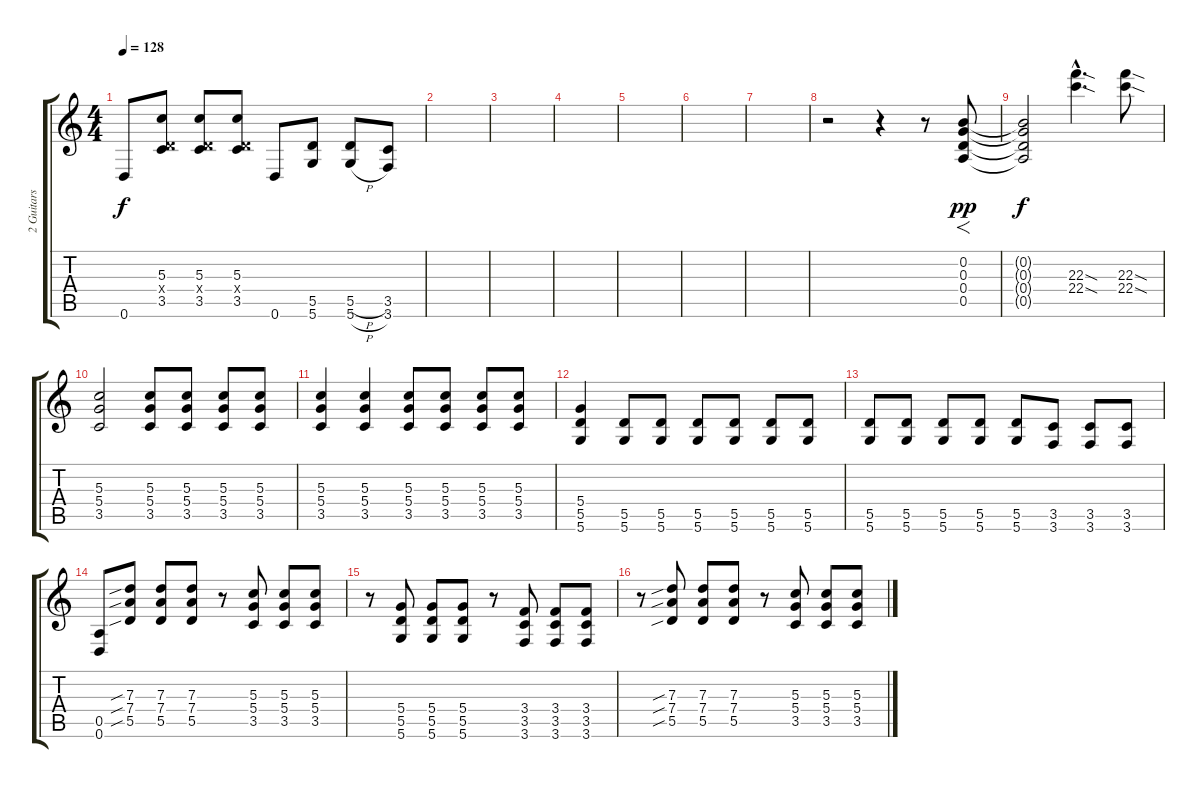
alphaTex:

\track ("2 Guitars at same time" "2 Guitars ") {instrument distortionguitar}
\staff {score tabs}
\tuning (E4 B3 G3 D3 A2 D2) {hide}
\ts (4 4)
\tempo 128
\clef g2
\ks c
0.6.8{dy f} (5.3 0.4{x} 3.5).8 (5.3 0.4{x} 3.5).8 (5.3 0.4{x} 3.5).8 0.6.8 (5.5 5.6).8 (5.5{h} 5.6{h}).8 (3.5 3.6).8 |
|
|
|
|
|
|
r.2 r.4 r.8 (0.2 0.3 0.4 0.5).8{f dy pp} |
(0.2{t} 0.3{t} 0.4{t} 0.5{t}).2{dy f} (22.3{sod hac} 22.4{sod hac}).4{d instrument guitarfretnoise} (22.3{sod} 22.4{sod}).8 |
(5.3 5.4 3.5).2{instrument distortionguitar} (5.3 5.4 3.5).8 (5.3 5.4 3.5).8 (5.3 5.4 3.5).8 (5.3 5.4 3.5).8 |
(5.3 5.4 3.5).4 (5.3 5.4 3.5).4 (5.3 5.4 3.5).8 (5.3 5.4 3.5).8 (5.3 5.4 3.5).8 (5.3 5.4 3.5).8 |
(5.4 5.5 5.6).4 (5.5 5.6).8 (5.5 5.6).8 (5.5 5.6).8 (5.5 5.6).8 (5.5 5.6).8 (5.5 5.6).8 |
(5.5 5.6).8 (5.5 5.6).8 (5.5 5.6).8 (5.5 5.6).8 (5.5 5.6).8 (3.5 3.6).8 (3.5 3.6).8 (3.5 3.6).8 |
(0.5 0.6).8 (7.3{sib} 7.4{sib} 5.5{sib}).8 (7.3 7.4 5.5).8 (7.3 7.4 5.5).8 r.8 (5.3 5.4 3.5).8 (5.3 5.4 3.5).8 (5.3 5.4 3.5).8 |
r.8 (5.4 5.5 5.6).8 (5.4 5.5 5.6).8 (5.4 5.5 5.6).8 r.8 (3.4 3.5 3.6).8 (3.4 3.5 3.6).8 (3.4 3.5 3.6).8 |
r.8 (7.3{sib} 7.4{sib} 5.5{sib}).8 (7.3 7.4 5.5).8 (7.3 7.4 5.5).8 r.8 (5.3 5.4 3.5).8 (5.3 5.4 3.5).8 (5.3 5.4 3.5).8
